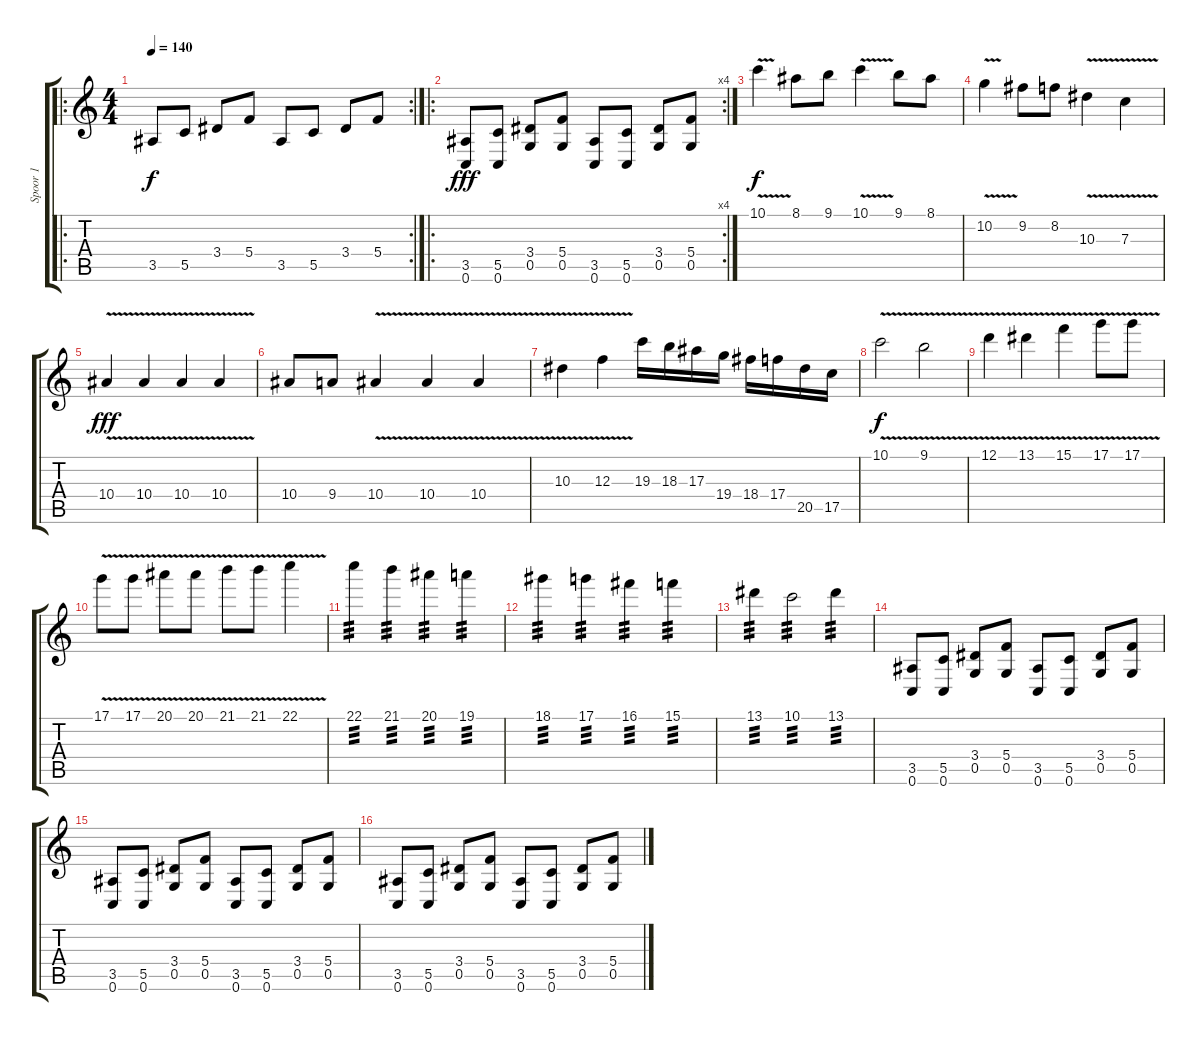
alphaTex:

\track ("Spoor 1" "Spoor 1") {instrument acousticguitarsteel}
\staff {score tabs}
\tuning (D4 A3 F3 C3 G2 C2) {hide}
\ro
\rc 2
\ts (4 4)
\tempo 140
\clef g2
\ks c
3.5.8{dy f instrument acousticguitarsteel} 5.5.8 3.4.8 5.4.8 3.5.8 5.5.8 3.4.8 5.4.8 |
\ro
\rc 4
(3.5 0.6).8{dy fff} (5.5 0.6).8 (3.4 0.5).8 (5.4 0.5).8 (3.5 0.6).8 (5.5 0.6).8 (3.4 0.5).8 (5.4 0.5).8 |
10.1{v}.4{dy f} 8.1.8 9.1.8 10.1{v}.4 9.1.8 8.1.8 |
10.2{v}.4 9.2.8 8.2.8 10.3{v}.4 7.3{v}.4 |
10.4{v}.4{dy fff} 10.4{v}.4 10.4{v}.4 10.4{v}.4 |
10.4.8 9.4.8 10.4{v}.4 10.4{v}.4 10.4{v}.4 |
10.3{v}.4 12.3{v}.4 19.3.16 18.3.16 17.3.16 19.4.16 18.4.16 17.4.16 20.5.16 17.5.16 |
10.1{v}.2{dy f} 9.1{v}.2 |
12.1{v}.4 13.1{v}.4 15.1{v}.4 17.1{v}.8 17.1{v}.8 |
17.1{v}.8 17.1{v}.8 20.1{v}.8 20.1{v}.8 21.1{v}.8 21.1{v}.8 22.1{v}.4 |
22.1.4{tp 3} 21.1.4{tp 3} 20.1.4{tp 3} 19.1.4{tp 3} |
18.1.4{tp 3} 17.1.4{tp 3} 16.1.4{tp 3} 15.1.4{tp 3} |
13.1.4{tp 3} 10.1.2{tp 3} 13.1.4{tp 3} |
(3.5 0.6).8 (5.5 0.6).8 (3.4 0.5).8 (5.4 0.5).8 (3.5 0.6).8 (5.5 0.6).8 (3.4 0.5).8 (5.4 0.5).8 |
(3.5 0.6).8 (5.5 0.6).8 (3.4 0.5).8 (5.4 0.5).8 (3.5 0.6).8 (5.5 0.6).8 (3.4 0.5).8 (5.4 0.5).8 |
(3.5 0.6).8 (5.5 0.6).8 (3.4 0.5).8 (5.4 0.5).8 (3.5 0.6).8 (5.5 0.6).8 (3.4 0.5).8 (5.4 0.5).8
